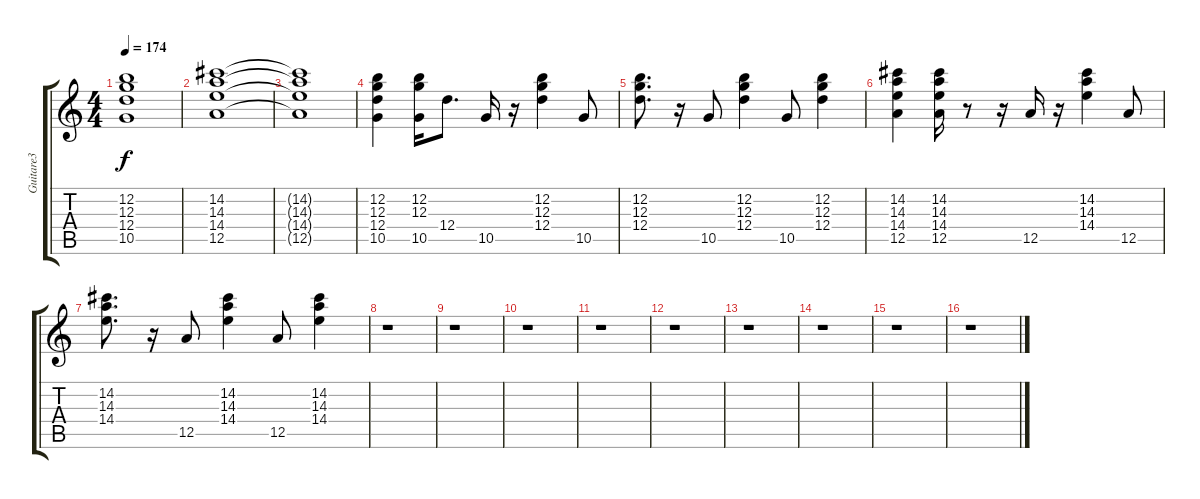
\track ("Guitare3" "Guitare3") {instrument distortionguitar}
\staff {score tabs}
\tuning (E4 B3 G3 D3 A2 E2) {hide}
\ts (4 4)
\tempo 174
\clef g2
\ks c
(12.2{t} 12.3{t} 12.4{t} 10.5{t}).1{dy f} |
(14.2 14.3 14.4 12.5).1 |
(14.2{t} 14.3{t} 14.4{t} 12.5{t}).1 |
(12.2 12.3 12.4 10.5).4 (12.2 12.3 10.5).16 12.4.8{d} 10.5.16 r.16 (12.2 12.3 12.4).4 10.5.8 |
(12.2 12.3 12.4).8{d} r.16 10.5.8 (12.2 12.3 12.4).4 10.5.8 (12.2 12.3 12.4).4 |
(14.2 14.3 14.4 12.5).4 (14.2 14.3 14.4 12.5).16 r.8 r.16 12.5.16 r.16 (14.2 14.3 14.4).4 12.5.8 |
(14.2 14.3 14.4).8{d} r.16 12.5.8 (14.2 14.3 14.4).4 12.5.8 (14.2 14.3 14.4).4 |
r.1 |
r.1 |
r.1 |
r.1 |
r.1 |
r.1 |
r.1 |
r.1 |
r.1
